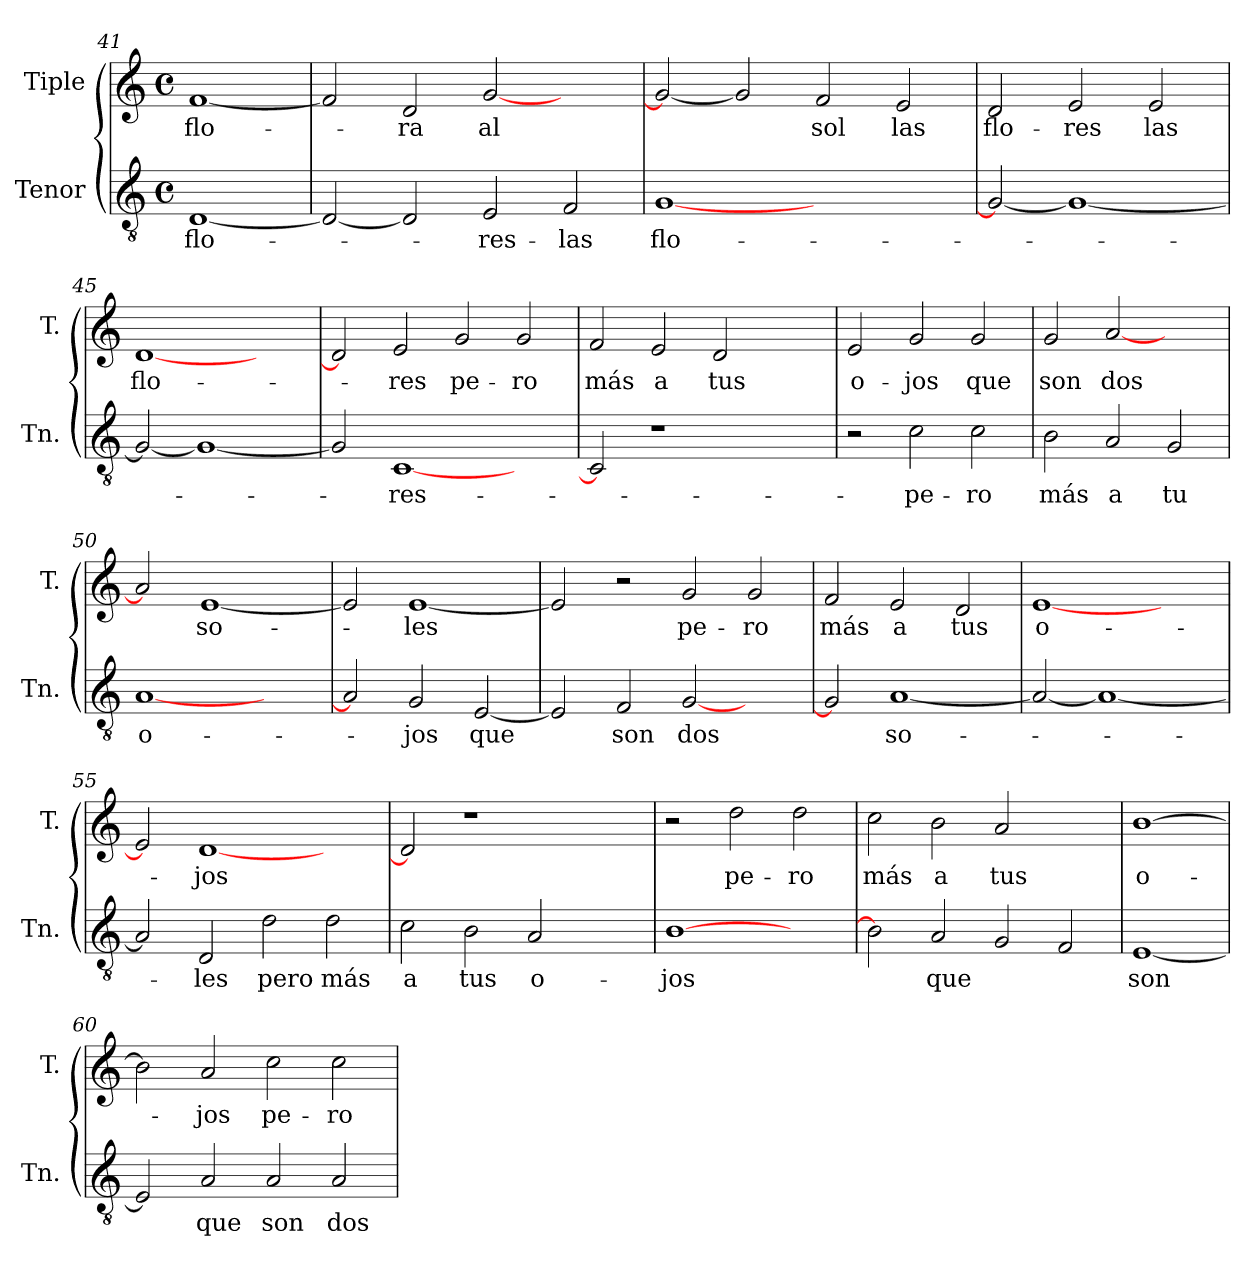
**kern	**text	**kern	**text
*part2	*part2	*part1	*part1
*staff2	*staff2	*staff1	*staff1
*I"Tenor	*	*I"Tiple	*
*I'Tn.	*	*I'T.	*
*clefGv2	*	*clefG2	*
*M4/4	*	*M4/4	*
*met(c)	*	*met(c)	*
=41	=41	=41	=41
[1D	flo-	[1f	flo-
=42	=42	=42	=42
2D_	.	2f]	.
2D]	.	2d	-ra
2E	-res-	[2g	al
2F	-las	2ryy	.
=43	=43	=43	=43
[1G	flo-	2g_	.
.	.	2g]	.
1ryy	.	2f	sol
.	.	2e	las
=44	=44	=44	=44
2G_	.	2d	flo-
1G_	.	2e	-res
.	.	2e	las
=45	=45	=45	=45
2G_	.	[1d	flo-
1G_	.	.	.
.	.	2ryy	.
=46	=46	=46	=46
2G]	.	2d]	.
[1C	-res-	2e	-res
.	.	2g	pe-
2ryy	.	2g	-ro
=47	=47	=47	=47
2C]	.	2f	más
1r	.	2e	a
.	.	2d	tus
2ryy	.	2ryy	.
=48	=48	=48	=48
2r	.	2e	o-
2c	-pe-	2g	-jos
2c	-ro	2g	que
=49	=49	=49	=49
2B	más	2g	son
2A	a	[2a	dos
2G	tu	2ryy	.
=50	=50	=50	=50
[1A	o-	2a]	.
.	.	[1e	so-
2ryy	.	.	.
=51	=51	=51	=51
2A]	.	2e]	.
2G	-jos	[1e	-les
[2E	que	.	.
=52	=52	=52	=52
2E]	.	2e]	.
2F	son	2r	.
[2G	dos	2g	pe-
2ryy	.	2g	-ro
=53	=53	=53	=53
2G]	.	2f	más
[1A	so-	2e	a
.	.	2d	tus
=54	=54	=54	=54
2A_	.	[1e	o-
1A_	.	.	.
.	.	2ryy	.
=55	=55	=55	=55
2A]	.	2e]	.
2D	-les	[1d	-jos
2d	pero	.	.
2d	más	2ryy	.
=56	=56	=56	=56
2c	a	2d]	.
2B	tus	1r	.
2A	o-	.	.
2ryy	.	2ryy	.
=57	=57	=57	=57
[1B	-jos	2r	.
.	.	2dd	pe-
2ryy	.	2dd	-ro
=58	=58	=58	=58
2B]	.	2cc	más
2A	que	2b	a
2G	.	2a	tus
2F	.	2ryy	.
=59	=59	=59	=59
[1E	son	[1b	o-
=60	=60	=60	=60
2E]	.	2b]	.
2A	que	2a	-jos
2A	son	2cc	pe-
2A	dos	2cc	-ro
=	=	=	=
*-	*-	*-	*-
